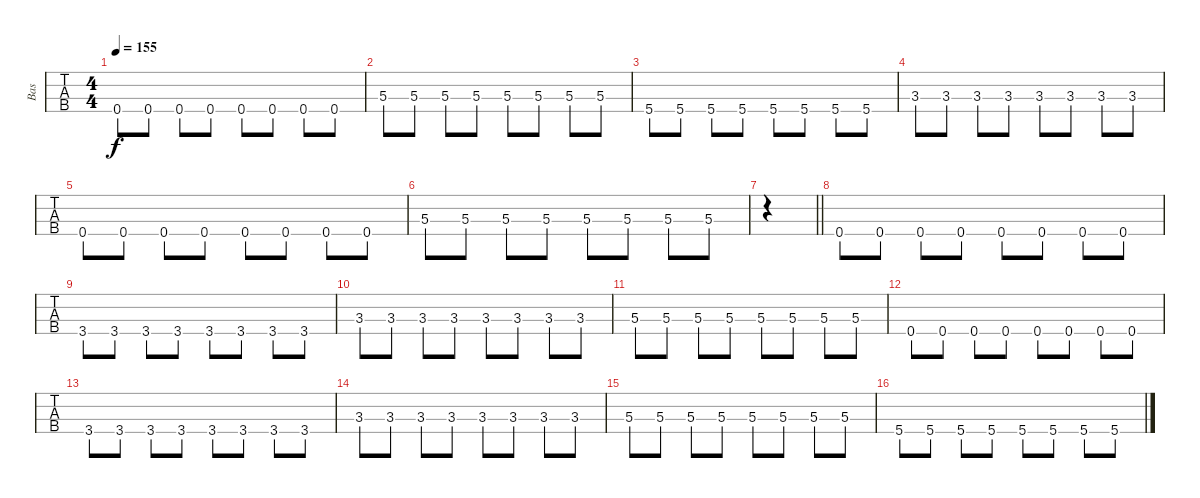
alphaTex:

\track ("Bas" "Bas") {instrument electricbasspick}
\staff {tabs}
\tuning (G2 D2 A1 E1) {hide}
\ts (4 4)
\tempo 155
\clef f4
\ks eminor
0.4.8{dy f} 0.4.8 0.4.8 0.4.8 0.4.8 0.4.8 0.4.8 0.4.8 |
5.3.8 5.3.8 5.3.8 5.3.8 5.3.8 5.3.8 5.3.8 5.3.8 |
5.4.8 5.4.8 5.4.8 5.4.8 5.4.8 5.4.8 5.4.8 5.4.8 |
3.3.8 3.3.8 3.3.8 3.3.8 3.3.8 3.3.8 3.3.8 3.3.8 |
0.4.8 0.4.8 0.4.8 0.4.8 0.4.8 0.4.8 0.4.8 0.4.8 |
5.3.8 5.3.8 5.3.8 5.3.8 5.3.8 5.3.8 5.3.8 5.3.8 |
\barLineRight lightlight
|
0.4.8 0.4.8 0.4.8 0.4.8 0.4.8 0.4.8 0.4.8 0.4.8 |
3.4.8 3.4.8 3.4.8 3.4.8 3.4.8 3.4.8 3.4.8 3.4.8 |
3.3.8 3.3.8 3.3.8 3.3.8 3.3.8 3.3.8 3.3.8 3.3.8 |
5.3.8 5.3.8 5.3.8 5.3.8 5.3.8 5.3.8 5.3.8 5.3.8 |
0.4.8 0.4.8 0.4.8 0.4.8 0.4.8 0.4.8 0.4.8 0.4.8 |
3.4.8 3.4.8 3.4.8 3.4.8 3.4.8 3.4.8 3.4.8 3.4.8 |
3.3.8 3.3.8 3.3.8 3.3.8 3.3.8 3.3.8 3.3.8 3.3.8 |
5.3.8 5.3.8 5.3.8 5.3.8 5.3.8 5.3.8 5.3.8 5.3.8 |
5.4.8 5.4.8 5.4.8 5.4.8 5.4.8 5.4.8 5.4.8 5.4.8
